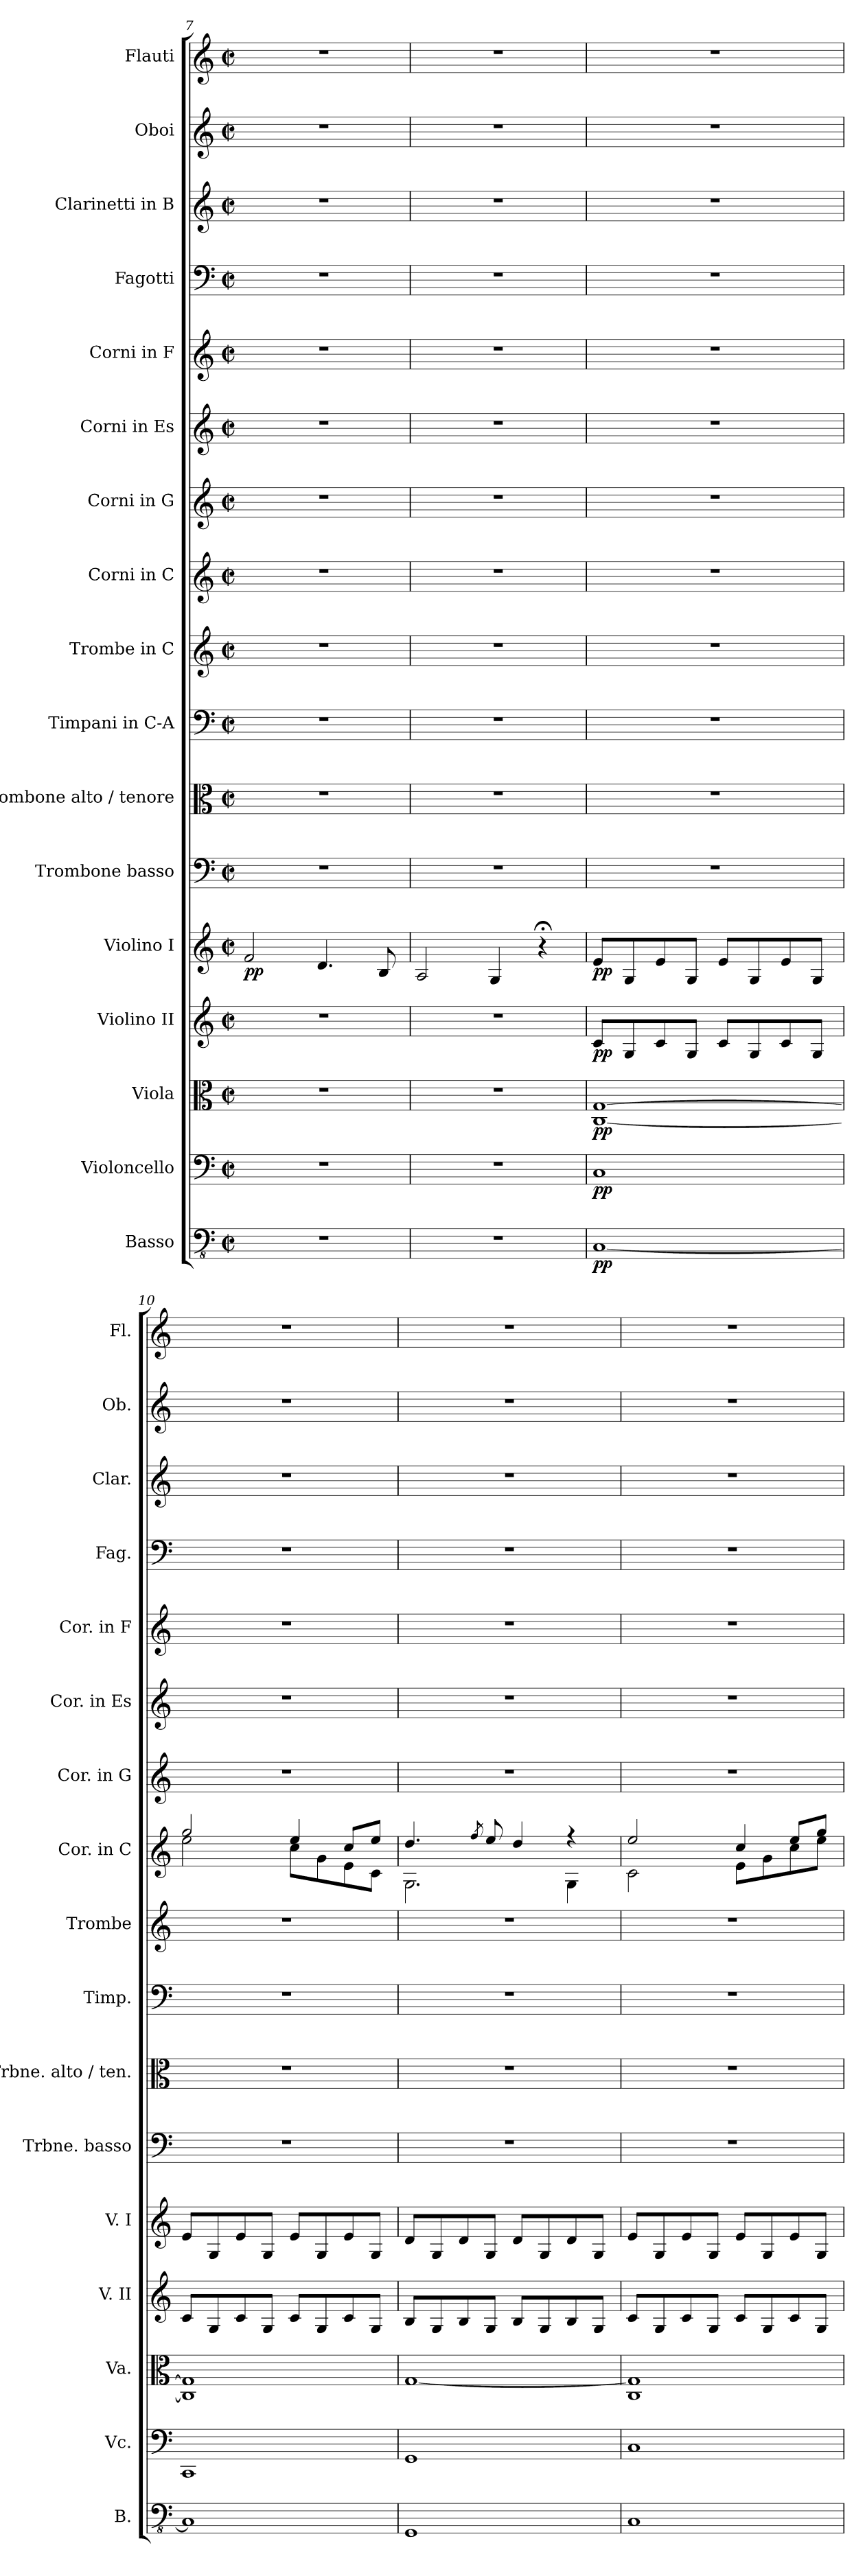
**kern	**dynam	**kern	**dynam	**kern	**dynam	**kern	**dynam	**kern	**dynam	**kern	**kern	**kern	**kern	**kern	**dynam	**kern	**kern	**kern	**kern	**kern	**kern	**kern
*part17	*part17	*part16	*part16	*part15	*part15	*part14	*part14	*part13	*part13	*part12	*part11	*part10	*part9	*part8	*part8	*part7	*part6	*part5	*part4	*part3	*part2	*part1
*staff17	*staff17	*staff16	*staff16	*staff15	*staff15	*staff14	*staff14	*staff13	*staff13	*staff12	*staff11	*staff10	*staff9	*staff8	*staff8	*staff7	*staff6	*staff5	*staff4	*staff3	*staff2	*staff1
*I"Basso	*	*I"Violoncello	*	*I"Viola	*	*I"Violino II	*	*I"Violino I	*	*I"Trombone basso	*I"Trombone alto / tenore	*I"Timpani in C-A	*I"Trombe in C	*I"Corni in C	*	*I"Corni in G	*I"Corni in Es	*I"Corni in F	*I"Fagotti	*I"Clarinetti in B	*I"Oboi	*I"Flauti
*I'B.	*	*I'Vc.	*	*I'Va.	*	*I'V. II	*	*I'V. I	*	*I'Trbne. basso	*I'Trbne. alto / ten.	*I'Timp.	*I'Trombe	*I'Cor. in C	*	*I'Cor. in G	*I'Cor. in Es	*I'Cor. in F	*I'Fag.	*I'Clar.	*I'Ob.	*I'Fl.
*clefFv4	*	*clefF4	*	*clefC3	*	*clefG2	*	*clefG2	*	*clefF4	*clefC3	*clefF4	*clefG2	*clefG2	*	*clefG2	*clefG2	*clefG2	*clefF4	*clefG2	*clefG2	*clefG2
*	*	*	*	*	*	*	*	*	*	*	*	*	*	*ITrd4c7	*	*ITrd4c7	*ITrd4c7	*ITrd4c7	*	*ITrd1c2	*	*
*k[]	*	*k[]	*	*k[]	*	*k[]	*	*k[]	*	*k[]	*k[]	*k[]	*k[]	*k[b-]	*	*k[b-]	*k[b-]	*k[b-]	*k[]	*k[b-e-]	*k[]	*k[]
*M2/2	*	*M2/2	*	*M2/2	*	*M2/2	*	*M2/2	*	*M2/2	*M2/2	*M2/2	*M2/2	*M2/2	*	*M2/2	*M2/2	*M2/2	*M2/2	*M2/2	*M2/2	*M2/2
*met(c|)	*	*met(c|)	*	*met(c|)	*	*met(c|)	*	*met(c|)	*	*met(c|)	*met(c|)	*met(c|)	*met(c|)	*met(c|)	*	*met(c|)	*met(c|)	*met(c|)	*met(c|)	*met(c|)	*met(c|)	*met(c|)
=7	=7	=7	=7	=7	=7	=7	=7	=7	=7	=7	=7	=7	=7	=7	=7	=7	=7	=7	=7	=7	=7	=7
!	!	!	!	!	!	!	!	!	!LO:DY:b	!	!	!	!	!	!	!	!	!	!	!	!	!
1r	.	1r	.	1r	.	1r	.	2f/	pp	1r	1r	1r	1r	1r	.	1r	1r	1r	1r	1r	1r	1r
.	.	.	.	.	.	.	.	4.d/	.	.	.	.	.	.	.	.	.	.	.	.	.	.
.	.	.	.	.	.	.	.	8B/	.	.	.	.	.	.	.	.	.	.	.	.	.	.
=8	=8	=8	=8	=8	=8	=8	=8	=8	=8	=8	=8	=8	=8	=8	=8	=8	=8	=8	=8	=8	=8	=8
1r	.	1r	.	1r	.	1r	.	2A/	.	1r	1r	1r	1r	1r	.	1r	1r	1r	1r	1r	1r	1r
.	.	.	.	.	.	.	.	4G/	.	.	.	.	.	.	.	.	.	.	.	.	.	.
.	.	.	.	.	.	.	.	4r;<	.	.	.	.	.	.	.	.	.	.	.	.	.	.
=9	=9	=9	=9	=9	=9	=9	=9	=9	=9	=9	=9	=9	=9	=9	=9	=9	=9	=9	=9	=9	=9	=9
!	!LO:DY:b	!	!LO:DY:b	!	!LO:DY:b	!	!LO:DY:b	!	!LO:DY:b	!	!	!	!	!	!	!	!	!	!	!	!	!
[1CC	pp	1C	pp	[1C [1G	pp	8c/L	pp	8e/L	pp	1r	1r	1r	1r	1r	.	1r	1r	1r	1r	1r	1r	1r
.	.	.	.	.	.	8G/	.	8G/	.	.	.	.	.	.	.	.	.	.	.	.	.	.
.	.	.	.	.	.	8c/	.	8e/	.	.	.	.	.	.	.	.	.	.	.	.	.	.
.	.	.	.	.	.	8G/J	.	8G/J	.	.	.	.	.	.	.	.	.	.	.	.	.	.
.	.	.	.	.	.	8c/L	.	8e/L	.	.	.	.	.	.	.	.	.	.	.	.	.	.
.	.	.	.	.	.	8G/	.	8G/	.	.	.	.	.	.	.	.	.	.	.	.	.	.
.	.	.	.	.	.	8c/	.	8e/	.	.	.	.	.	.	.	.	.	.	.	.	.	.
.	.	.	.	.	.	8G/J	.	8G/J	.	.	.	.	.	.	.	.	.	.	.	.	.	.
=10	=10	=10	=10	=10	=10	=10	=10	=10	=10	=10	=10	=10	=10	=10	=10	=10	=10	=10	=10	=10	=10	=10
*	*	*	*	*	*	*	*	*	*	*	*	*	*	*^	*	*	*	*	*	*	*	*
!	!	!	!	!	!	!	!	!	!	!	!	!	!	!	!	!LO:DY:b	!	!	!	!	!	!	!
!	!	!	!	!	!	!	!	!	!	!	!	!	!	!	!	!LO:DY:n=1:b	!	!	!	!	!	!	!
1CC]	.	1CC	.	1C] 1G]	.	8c/L	.	8e/L	.	1r	1r	1r	1r	2cc/	2a\	mp mp	1r	1r	1r	1r	1r	1r	1r
.	.	.	.	.	.	8G/	.	8G/	.	.	.	.	.	.	.	.	.	.	.	.	.	.	.
.	.	.	.	.	.	8c/	.	8e/	.	.	.	.	.	.	.	.	.	.	.	.	.	.	.
.	.	.	.	.	.	8G/J	.	8G/J	.	.	.	.	.	.	.	.	.	.	.	.	.	.	.
.	.	.	.	.	.	8c/L	.	8e/L	.	.	.	.	.	4a/	8f\L	.	.	.	.	.	.	.	.
.	.	.	.	.	.	8G/	.	8G/	.	.	.	.	.	.	8c\	.	.	.	.	.	.	.	.
.	.	.	.	.	.	8c/	.	8e/	.	.	.	.	.	8f/L	8A\	.	.	.	.	.	.	.	.
.	.	.	.	.	.	8G/J	.	8G/J	.	.	.	.	.	8a/J	8F\J	.	.	.	.	.	.	.	.
!!LO:PB:g=z
=11	=11	=11	=11	=11	=11	=11	=11	=11	=11	=11	=11	=11	=11	=11	=11	=11	=11	=11	=11	=11	=11	=11	=11
1GGG	.	1GG	.	[1G	.	8B/L	.	8d/L	.	1r	1r	1r	1r	4.g/	2.C\	.	1r	1r	1r	1r	1r	1r	1r
.	.	.	.	.	.	8G/	.	8G/	.	.	.	.	.	.	.	.	.	.	.	.	.	.	.
.	.	.	.	.	.	8B/	.	8d/	.	.	.	.	.	.	.	.	.	.	.	.	.	.	.
.	.	.	.	.	.	.	.	.	.	.	.	.	.	8qb-/	.	.	.	.	.	.	.	.	.
.	.	.	.	.	.	8G/J	.	8G/J	.	.	.	.	.	8a/	.	.	.	.	.	.	.	.	.
.	.	.	.	.	.	8B/L	.	8d/L	.	.	.	.	.	4g/	.	.	.	.	.	.	.	.	.
.	.	.	.	.	.	8G/	.	8G/	.	.	.	.	.	.	.	.	.	.	.	.	.	.	.
.	.	.	.	.	.	8B/	.	8d/	.	.	.	.	.	4r	4C\	.	.	.	.	.	.	.	.
.	.	.	.	.	.	8G/J	.	8G/J	.	.	.	.	.	.	.	.	.	.	.	.	.	.	.
=12	=12	=12	=12	=12	=12	=12	=12	=12	=12	=12	=12	=12	=12	=12	=12	=12	=12	=12	=12	=12	=12	=12	=12
1CC	.	1C	.	1C 1G]	.	8c/L	.	8e/L	.	1r	1r	1r	1r	2a/	2F\	.	1r	1r	1r	1r	1r	1r	1r
.	.	.	.	.	.	8G/	.	8G/	.	.	.	.	.	.	.	.	.	.	.	.	.	.	.
.	.	.	.	.	.	8c/	.	8e/	.	.	.	.	.	.	.	.	.	.	.	.	.	.	.
.	.	.	.	.	.	8G/J	.	8G/J	.	.	.	.	.	.	.	.	.	.	.	.	.	.	.
.	.	.	.	.	.	8c/L	.	8e/L	.	.	.	.	.	4f/	8A\L	.	.	.	.	.	.	.	.
.	.	.	.	.	.	8G/	.	8G/	.	.	.	.	.	.	8c\	.	.	.	.	.	.	.	.
.	.	.	.	.	.	8c/	.	8e/	.	.	.	.	.	8a/L	8f\	.	.	.	.	.	.	.	.
.	.	.	.	.	.	8G/J	.	8G/J	.	.	.	.	.	8cc/J	8a\J	.	.	.	.	.	.	.	.
*	*	*	*	*	*	*	*	*	*	*	*	*	*	*v	*v	*	*	*	*	*	*	*	*
=	=	=	=	=	=	=	=	=	=	=	=	=	=	=	=	=	=	=	=	=	=	=
*-	*-	*-	*-	*-	*-	*-	*-	*-	*-	*-	*-	*-	*-	*-	*-	*-	*-	*-	*-	*-	*-	*-
